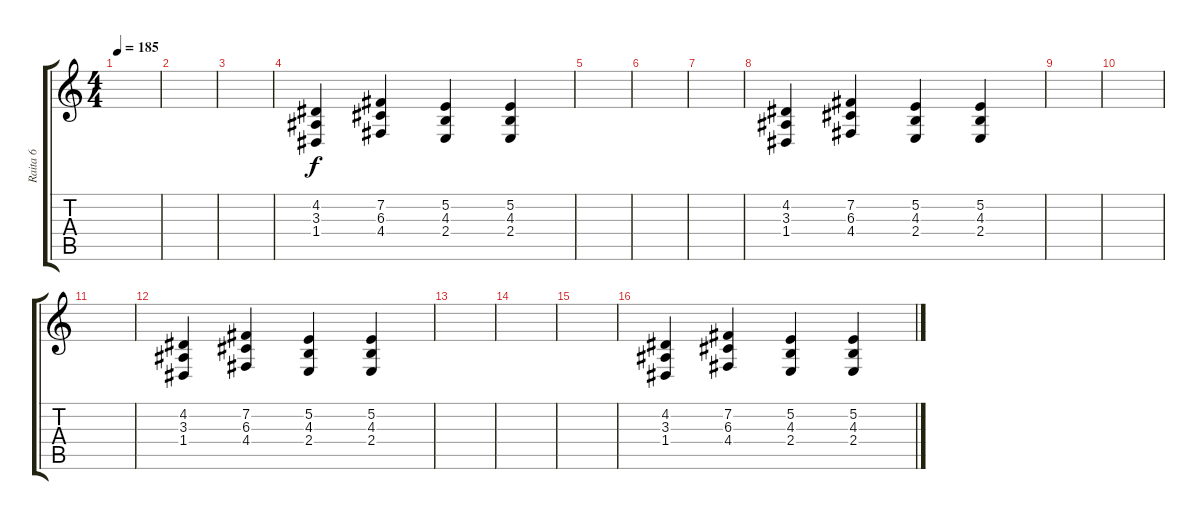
\track ("Raita 6" "Raita 6") {instrument brasssection}
\staff {score tabs}
\tuning (E4 B3 G3 D3 A2 E2) {hide}
\ts (4 4)
\tempo 185
\clef g2
\ks c
|
|
|
(4.2 3.3 1.4).4 (7.2 6.3 4.4).4 (5.2 4.3 2.4).4 (5.2 4.3 2.4).4 |
|
|
|
(4.2 3.3 1.4).4 (7.2 6.3 4.4).4 (5.2 4.3 2.4).4 (5.2 4.3 2.4).4 |
|
|
|
(4.2 3.3 1.4).4 (7.2 6.3 4.4).4 (5.2 4.3 2.4).4 (5.2 4.3 2.4).4 |
|
|
|
(4.2 3.3 1.4).4 (7.2 6.3 4.4).4 (5.2 4.3 2.4).4 (5.2 4.3 2.4).4
